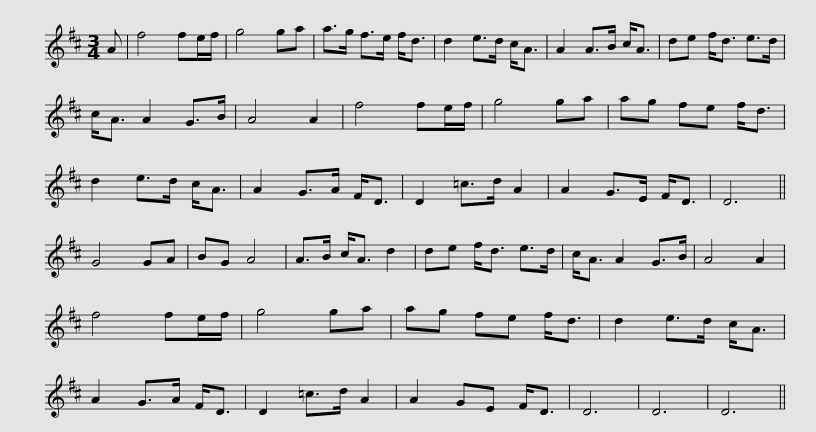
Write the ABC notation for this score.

X:1
L:1/8
M:3/4
I:linebreak $
K:D
V:1 treble
V:1
 A | f4 fe/f/ | g4 ga | a>g f>e f<d | d2 e>d c<A | %5
 A2 A>B c<A | de f<d e>d | c<A A2 G>B | A4 A2 |$ f4 fe/f/ | %10
 g4 ga | ag fe f<d | d2 e>d c<A | A2 G>A F<D | D2 =c>d A2 | %15
 A2 G>E F<D | D6 || G4 GA |$ BG A4 | A>B c<A d2 | %20
 de f<d e>d | c<A A2 G>B | A4 A2 | f4 fe/f/ | g4 ga | %25
 ag fe f<d | d2 e>d c<A |$ A2 G>A F<D | D2 =c>d A2 | A2 GE F<D | %30
 D6 | D6 | D6 || %33
